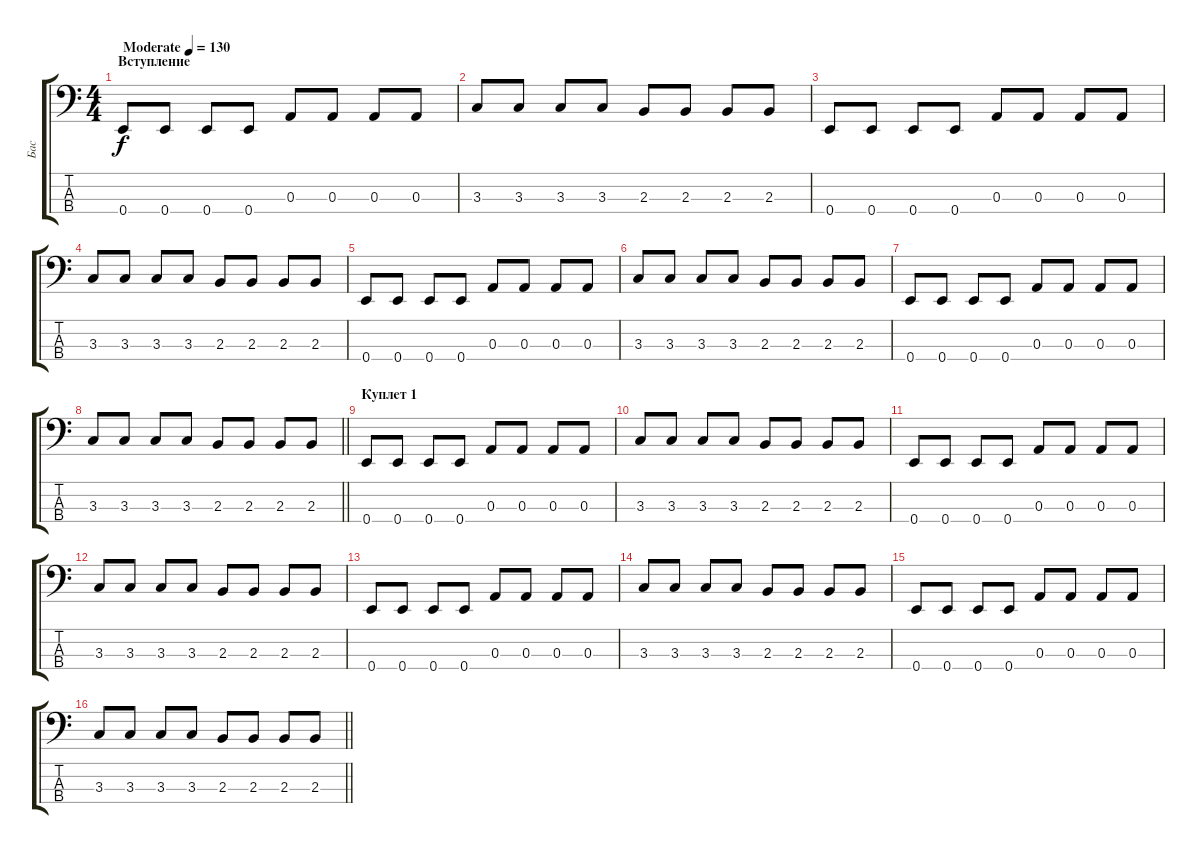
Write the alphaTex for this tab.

\track ("Бас" "Бас") {instrument electricbassfinger}
\staff {score tabs}
\tuning (G2 D2 A1 E1) {hide}
\ts (4 4)
\section ("" "Вступление")
\tempo (130 "Moderate")
\clef f4
\ks c
0.4.8{dy f instrument electricbassfinger} 0.4.8 0.4.8 0.4.8 0.3.8 0.3.8 0.3.8 0.3.8 |
3.3.8 3.3.8 3.3.8 3.3.8 2.3.8 2.3.8 2.3.8 2.3.8 |
0.4.8 0.4.8 0.4.8 0.4.8 0.3.8 0.3.8 0.3.8 0.3.8 |
3.3.8 3.3.8 3.3.8 3.3.8 2.3.8 2.3.8 2.3.8 2.3.8 |
0.4.8 0.4.8 0.4.8 0.4.8 0.3.8 0.3.8 0.3.8 0.3.8 |
3.3.8 3.3.8 3.3.8 3.3.8 2.3.8 2.3.8 2.3.8 2.3.8 |
0.4.8 0.4.8 0.4.8 0.4.8 0.3.8 0.3.8 0.3.8 0.3.8 |
\barLineRight lightlight
3.3.8 3.3.8 3.3.8 3.3.8 2.3.8 2.3.8 2.3.8 2.3.8 |
\section ("" "Куплет 1")
0.4.8 0.4.8 0.4.8 0.4.8 0.3.8 0.3.8 0.3.8 0.3.8 |
3.3.8 3.3.8 3.3.8 3.3.8 2.3.8 2.3.8 2.3.8 2.3.8 |
0.4.8 0.4.8 0.4.8 0.4.8 0.3.8 0.3.8 0.3.8 0.3.8 |
3.3.8 3.3.8 3.3.8 3.3.8 2.3.8 2.3.8 2.3.8 2.3.8 |
0.4.8 0.4.8 0.4.8 0.4.8 0.3.8 0.3.8 0.3.8 0.3.8 |
3.3.8 3.3.8 3.3.8 3.3.8 2.3.8 2.3.8 2.3.8 2.3.8 |
0.4.8 0.4.8 0.4.8 0.4.8 0.3.8 0.3.8 0.3.8 0.3.8 |
\barLineRight lightlight
3.3.8 3.3.8 3.3.8 3.3.8 2.3.8 2.3.8 2.3.8 2.3.8
